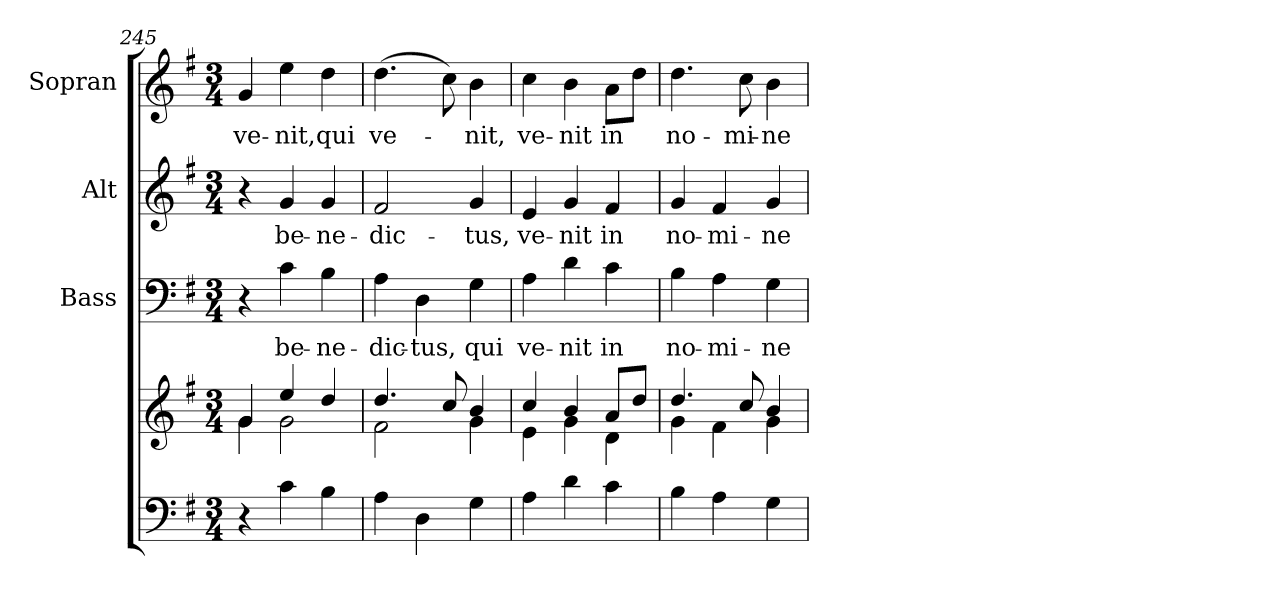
**kern	**kern	**kern	**text	**kern	**text	**kern	**text
*part4	*part4	*part3	*part3	*part2	*part2	*part1	*part1
*staff5	*staff4	*staff3	*staff3	*staff2	*staff2	*staff1	*staff1
*	*	*I"Bass	*	*I"Alt	*	*I"Sopran	*
*	*	*I'B.	*	*I'A.	*	*I'S.	*
*clefF4	*clefG2	*clefF4	*	*clefG2	*	*clefG2	*
*k[f#]	*k[f#]	*k[f#]	*	*k[f#]	*	*k[f#]	*
*G:	*G:	*G:	*	*G:	*	*G:	*
*M3/4	*M3/4	*M3/4	*	*M3/4	*	*M3/4	*
=245	=245	=245	=245	=245	=245	=245	=245
*	*^	*	*	*	*	*	*
!	!	!	!	!	!	!	!	!LO:LY:b
4r	4g/	4g\	4r	.	4r	.	4g/	ve-
!	!	!	!	!LO:LY:b	!	!LO:LY:b	!	!LO:LY:b
4c\	4ee/	2g\	4c\	be-	4g/	be-	4ee\	-nit,
!	!	!	!	!LO:LY:b	!	!LO:LY:b	!	!LO:LY:b
4B\	4dd/	.	4B\	-ne-	4g/	-ne-	4dd\	qui
=246	=246	=246	=246	=246	=246	=246	=246	=246
!	!	!	!	!LO:LY:b	!	!LO:LY:b	!	!LO:LY:b
4A\	4.dd/	2f#\	4A\	-dic-	2f#/	-dic-	(>4.dd\	ve-
!	!	!	!	!LO:LY:b	!	!	!	!
4D\	.	.	4D\	-tus,	.	.	.	.
.	8cc/	.	.	.	.	.	8cc\)	.
!	!	!	!	!LO:LY:b	!	!LO:LY:b	!	!LO:LY:b
4G\	4b/	4g\	4G\	qui	4g/	-tus,	4b\	-nit,
=247	=247	=247	=247	=247	=247	=247	=247	=247
!	!	!	!	!LO:LY:b	!	!LO:LY:b	!	!LO:LY:b
4A\	4cc/	4e\	4A\	ve-	4e/	ve-	4cc\	ve-
!	!	!	!	!LO:LY:b	!	!LO:LY:b	!	!LO:LY:b
4d\	4b/	4g\	4d\	-nit	4g/	-nit	4b\	-nit
!	!	!	!	!LO:LY:b	!	!LO:LY:b	!	!LO:LY:b
4c\	8a/L	4d\	4c\	in	4f#/	in	8a\L	in
.	8dd/J	.	.	.	.	.	8dd\J	.
=248	=248	=248	=248	=248	=248	=248	=248	=248
!	!	!	!	!LO:LY:b	!	!LO:LY:b	!	!LO:LY:b
4B\	4.dd/	4g\	4B\	no-	4g/	no-	4.dd\	no-
!	!	!	!	!LO:LY:b	!	!LO:LY:b	!	!
4A\	.	4f#\	4A\	-mi-	4f#/	-mi-	.	.
!	!	!	!	!	!	!	!	!LO:LY:b
.	8cc/	.	.	.	.	.	8cc\	-mi-
!	!	!	!	!LO:LY:b	!	!LO:LY:b	!	!LO:LY:b
4G\	4b/	4g\	4G\	-ne	4g/	-ne	4b\	-ne
*	*v	*v	*	*	*	*	*	*
=	=	=	=	=	=	=	=
*-	*-	*-	*-	*-	*-	*-	*-
